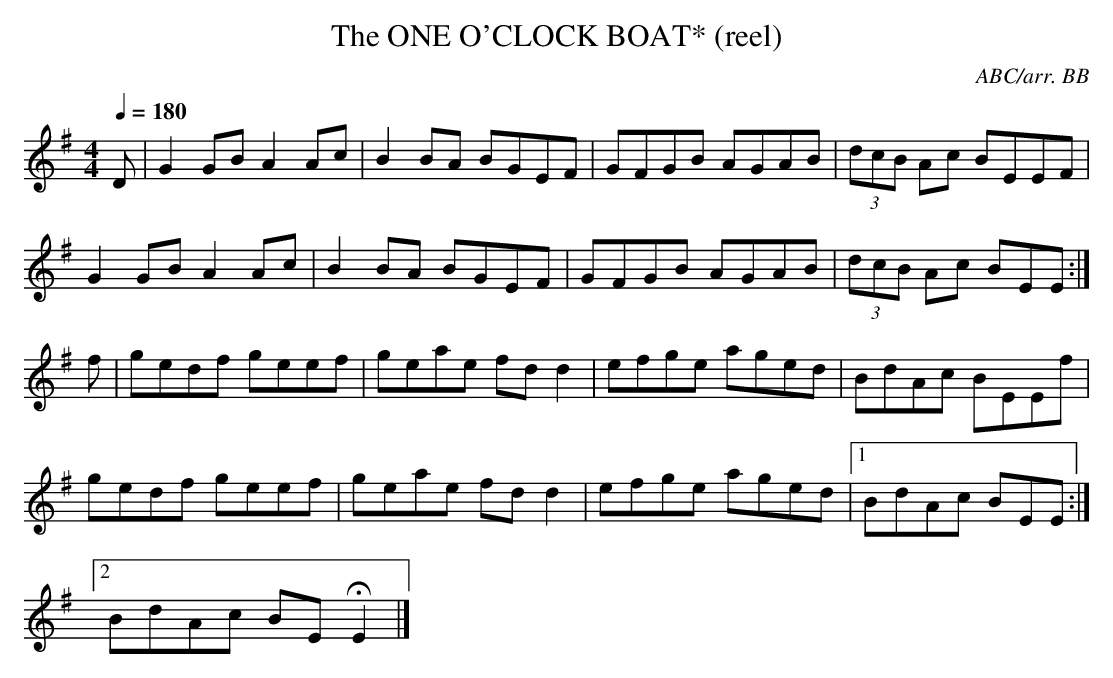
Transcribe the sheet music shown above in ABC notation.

X:1
T:ONE O'CLOCK BOAT* (reel), The
C:ABC/arr. BB
Q:1/4=180
L:1/8
M:4/4
K:G
D|G2GB A2Ac|B2BA BGEF|GFGB AGAB|(3dcB Ac BEEF|
G2GB A2Ac|B2BA BGEF|GFGB AGAB|(3dcB Ac BEE:|
f|gedf geef|geae fdd2|efge aged|BdAc BEEf|
gedf geef|geae fdd2|efge aged|1BdAc BEE:|
[2 BdAc BEHE2|]
